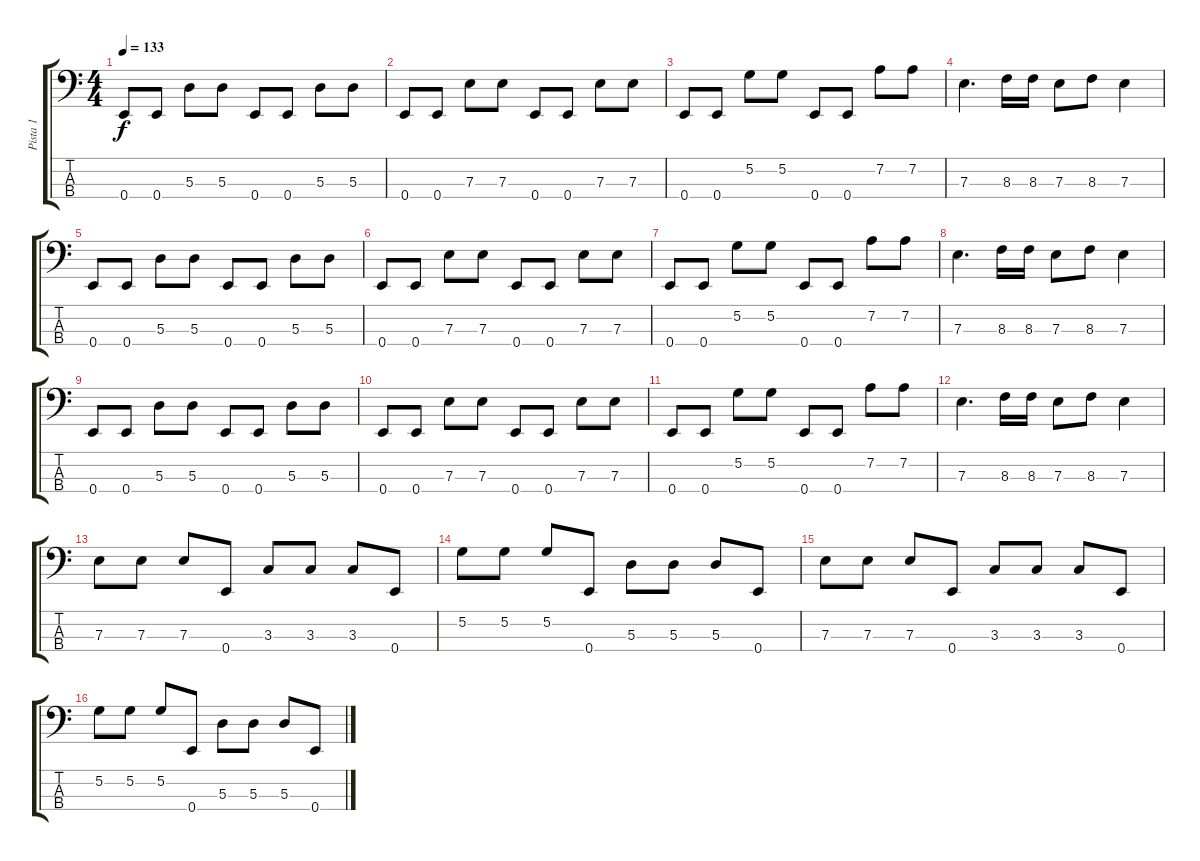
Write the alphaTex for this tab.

\track ("Pista 1" "Pista 1") {instrument electricbasspick}
\staff {score tabs}
\tuning (G2 D2 A1 E1) {hide}
\ts (4 4)
\tempo 133
\clef f4
\ks c
0.4.8{dy f} 0.4.8 5.3.8 5.3.8 0.4.8 0.4.8 5.3.8 5.3.8 |
0.4.8 0.4.8 7.3.8 7.3.8 0.4.8 0.4.8 7.3.8 7.3.8 |
0.4.8 0.4.8 5.2.8 5.2.8 0.4.8 0.4.8 7.2.8 7.2.8 |
7.3.4{d} 8.3.16 8.3.16 7.3.8 8.3.8 7.3.4 |
0.4.8 0.4.8 5.3.8 5.3.8 0.4.8 0.4.8 5.3.8 5.3.8 |
0.4.8 0.4.8 7.3.8 7.3.8 0.4.8 0.4.8 7.3.8 7.3.8 |
0.4.8 0.4.8 5.2.8 5.2.8 0.4.8 0.4.8 7.2.8 7.2.8 |
7.3.4{d} 8.3.16 8.3.16 7.3.8 8.3.8 7.3.4 |
0.4.8 0.4.8 5.3.8 5.3.8 0.4.8 0.4.8 5.3.8 5.3.8 |
0.4.8 0.4.8 7.3.8 7.3.8 0.4.8 0.4.8 7.3.8 7.3.8 |
0.4.8 0.4.8 5.2.8 5.2.8 0.4.8 0.4.8 7.2.8 7.2.8 |
7.3.4{d} 8.3.16 8.3.16 7.3.8 8.3.8 7.3.4 |
7.3.8 7.3.8 7.3.8 0.4.8 3.3.8 3.3.8 3.3.8 0.4.8 |
5.2.8 5.2.8 5.2.8 0.4.8 5.3.8 5.3.8 5.3.8 0.4.8 |
7.3.8 7.3.8 7.3.8 0.4.8 3.3.8 3.3.8 3.3.8 0.4.8 |
5.2.8 5.2.8 5.2.8 0.4.8 5.3.8 5.3.8 5.3.8 0.4.8
